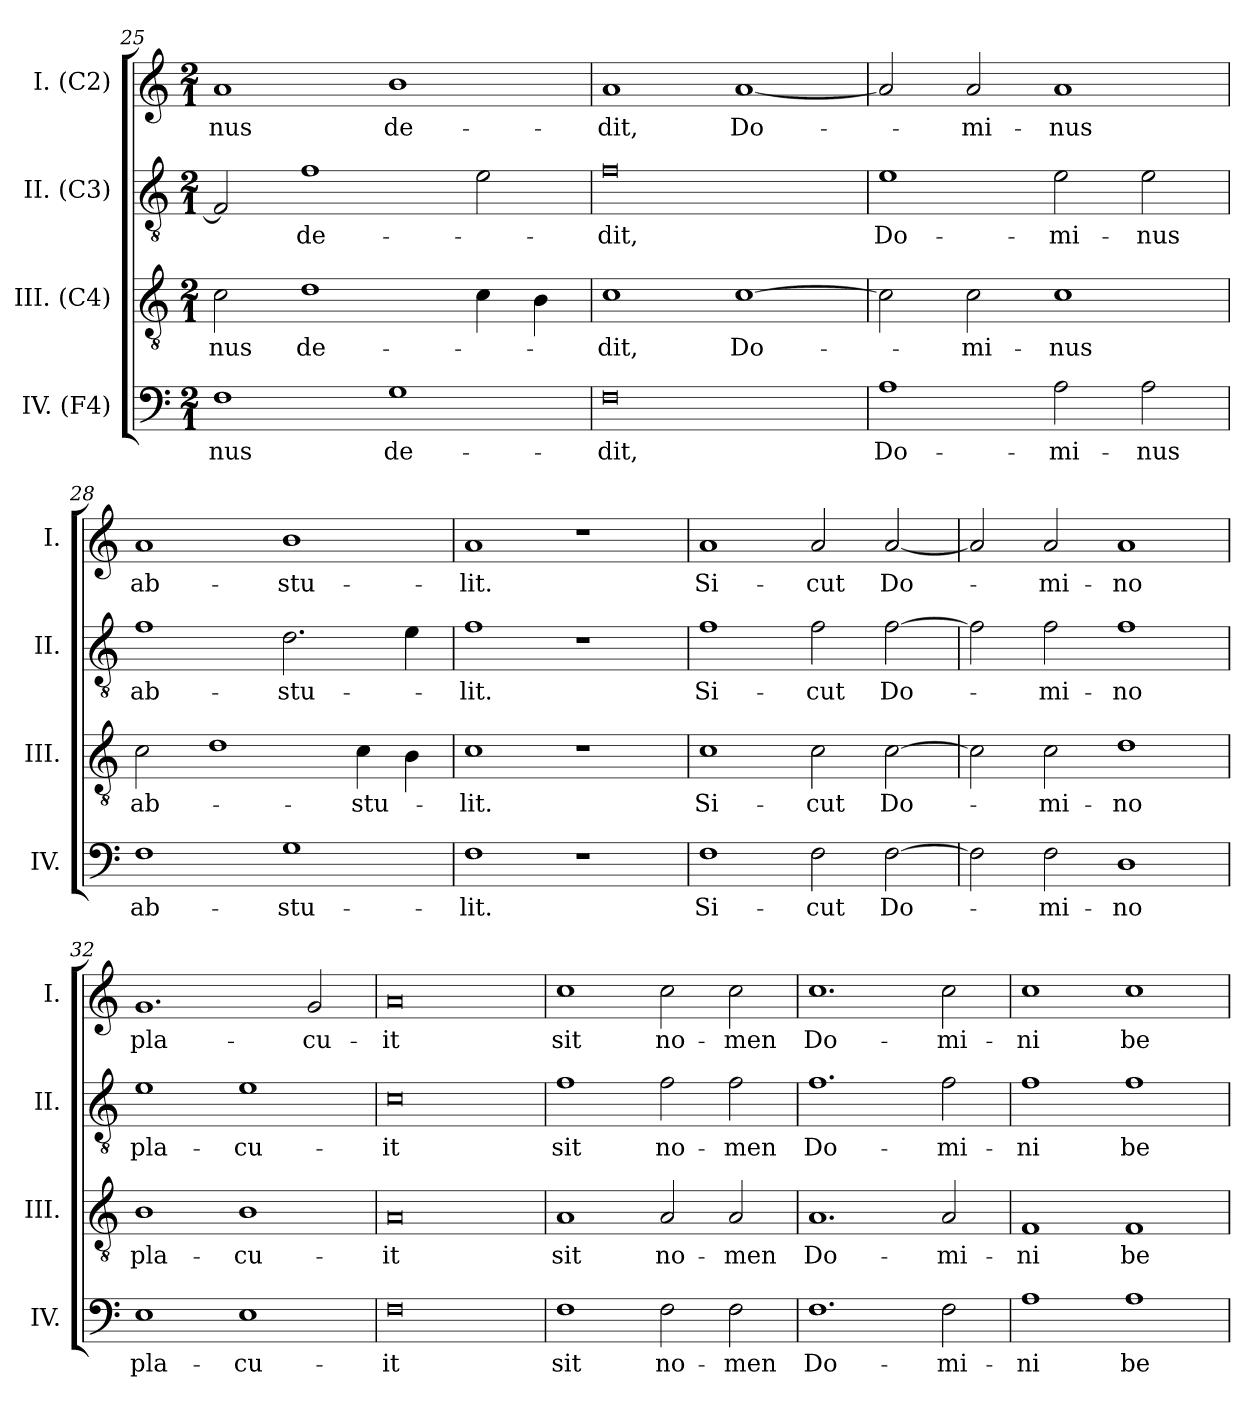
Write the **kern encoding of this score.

**kern	**text	**kern	**text	**kern	**text	**kern	**text
*part4	*part4	*part3	*part3	*part2	*part2	*part1	*part1
*staff4	*staff4	*staff3	*staff3	*staff2	*staff2	*staff1	*staff1
*I"IV. (F4)	*	*I"III. (C4)	*	*I"II. (C3)	*	*I"I. (C2)	*
*I'IV.	*	*I'III.	*	*I'II.	*	*I'I.	*
*clefF4	*	*clefGv2	*	*clefGv2	*	*clefG2	*
*k[]	*	*k[]	*	*k[]	*	*k[]	*
*M2/1	*	*M2/1	*	*M2/1	*	*M2/1	*
=25	=25	=25	=25	=25	=25	=25	=25
1F	-nus	2c\	-nus	2F/]	.	1a	-nus
.	.	1d	de-	1f	de-	.	.
1G	de-	.	.	.	.	1b	de-
.	.	4c\	.	2e\	.	.	.
.	.	4B\	.	.	.	.	.
=26	=26	=26	=26	=26	=26	=26	=26
0F	-dit,	1c	-dit,	0f	-dit,	1a	-dit,
.	.	[1c	Do-	.	.	[1a	Do-
=27	=27	=27	=27	=27	=27	=27	=27
1A	Do-	2c\]	.	1e	Do-	2a/]	.
.	.	2c\	-mi-	.	.	2a/	-mi-
2A\	-mi-	1c	-nus	2e\	-mi-	1a	-nus
2A\	-nus	.	.	2e\	-nus	.	.
=28	=28	=28	=28	=28	=28	=28	=28
1F	ab-	2c\	ab-	1f	ab-	1a	ab-
.	.	1d	.	.	.	.	.
1G	-stu-	.	.	2.d\	-stu-	1b	-stu-
.	.	4c\	-stu-	.	.	.	.
.	.	4B\	.	4e\	.	.	.
=29	=29	=29	=29	=29	=29	=29	=29
1F	-lit.	1c	-lit.	1f	-lit.	1a	-lit.
1r	.	1r	.	1r	.	1r	.
!!LO:LB:g=z
=30	=30	=30	=30	=30	=30	=30	=30
1F	Si-	1c	Si-	1f	Si-	1a	Si-
2F\	-cut	2c\	-cut	2f\	-cut	2a/	-cut
[2F\	Do-	[2c\	Do-	[2f\	Do-	[2a/	Do-
=31	=31	=31	=31	=31	=31	=31	=31
2F\]	.	2c\]	.	2f\]	.	2a/]	.
2F\	-mi-	2c\	-mi-	2f\	-mi-	2a/	-mi-
1D	-no	1d	-no	1f	-no	1a	-no
=32	=32	=32	=32	=32	=32	=32	=32
1E	pla-	1B	pla-	1e	pla-	1.g	pla-
1E	-cu-	1B	-cu-	1e	-cu-	.	.
.	.	.	.	.	.	2g/	-cu-
=33	=33	=33	=33	=33	=33	=33	=33
0F	-it	0A	-it	0c	-it	0a	-it
=34	=34	=34	=34	=34	=34	=34	=34
1F	sit	1A	sit	1f	sit	1cc	sit
2F\	no-	2A/	no-	2f\	no-	2cc\	no-
2F\	-men	2A/	-men	2f\	-men	2cc\	-men
=35	=35	=35	=35	=35	=35	=35	=35
1.F	Do-	1.A	Do-	1.f	Do-	1.cc	Do-
2F\	-mi-	2A/	-mi-	2f\	-mi-	2cc\	-mi-
=36	=36	=36	=36	=36	=36	=36	=36
1A	-ni	1F	-ni	1f	-ni	1cc	-ni
1A	be-	1F	be-	1f	be-	1cc	be-
=	=	=	=	=	=	=	=
*-	*-	*-	*-	*-	*-	*-	*-
